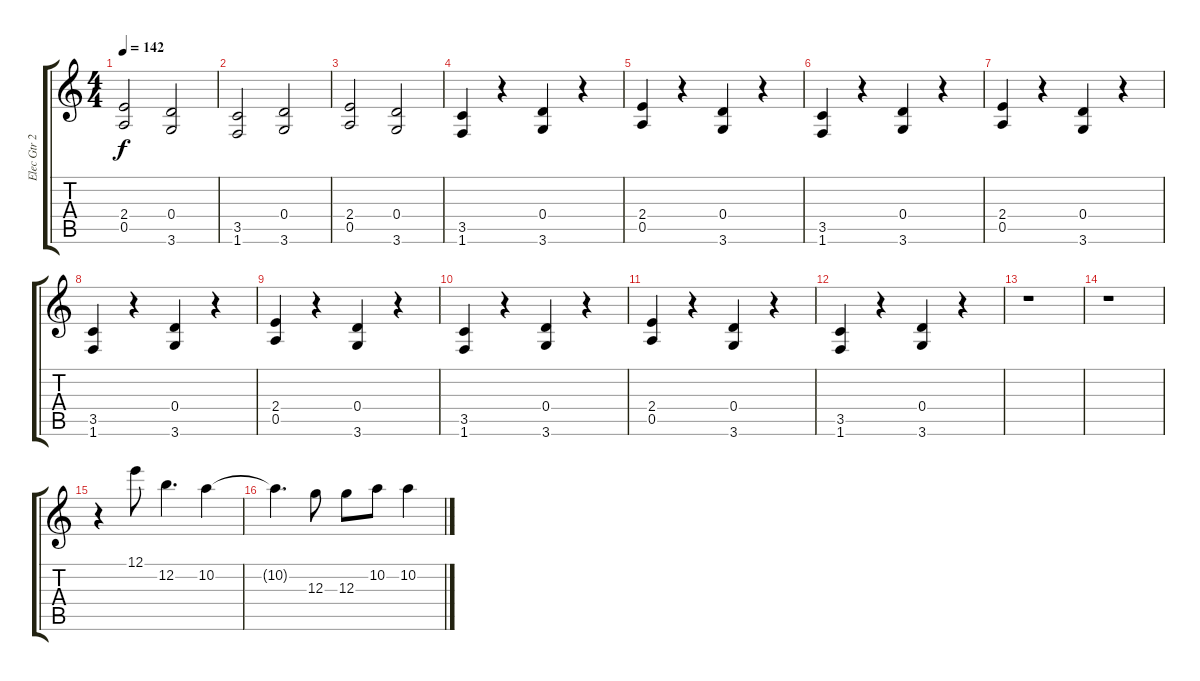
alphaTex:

\track ("Elec Gtr 2" "Elec Gtr 2") {instrument overdrivenguitar}
\staff {score tabs}
\tuning (E4 B3 G3 D3 A2 E2) {hide}
\ts (4 4)
\tempo 142
\clef g2
\ks c
(2.4 0.5).2{dy f} (0.4 3.6).2 |
(3.5 1.6).2 (0.4 3.6).2 |
(2.4 0.5).2 (0.4 3.6).2 |
(3.5 1.6).4 r.4 (0.4 3.6).4 r.4 |
(2.4 0.5).4 r.4 (0.4 3.6).4 r.4 |
(3.5 1.6).4 r.4 (0.4 3.6).4 r.4 |
(2.4 0.5).4 r.4 (0.4 3.6).4 r.4 |
(3.5 1.6).4 r.4 (0.4 3.6).4 r.4 |
(2.4 0.5).4 r.4 (0.4 3.6).4 r.4 |
(3.5 1.6).4 r.4 (0.4 3.6).4 r.4 |
(2.4 0.5).4 r.4 (0.4 3.6).4 r.4 |
(3.5 1.6).4 r.4 (0.4 3.6).4 r.4 |
r.1 |
r.1 |
r.4 12.1.8 12.2.4{d} 10.2.4 |
10.2{t}.4{d} 12.3.8 12.3.8 10.2.8 10.2.4
